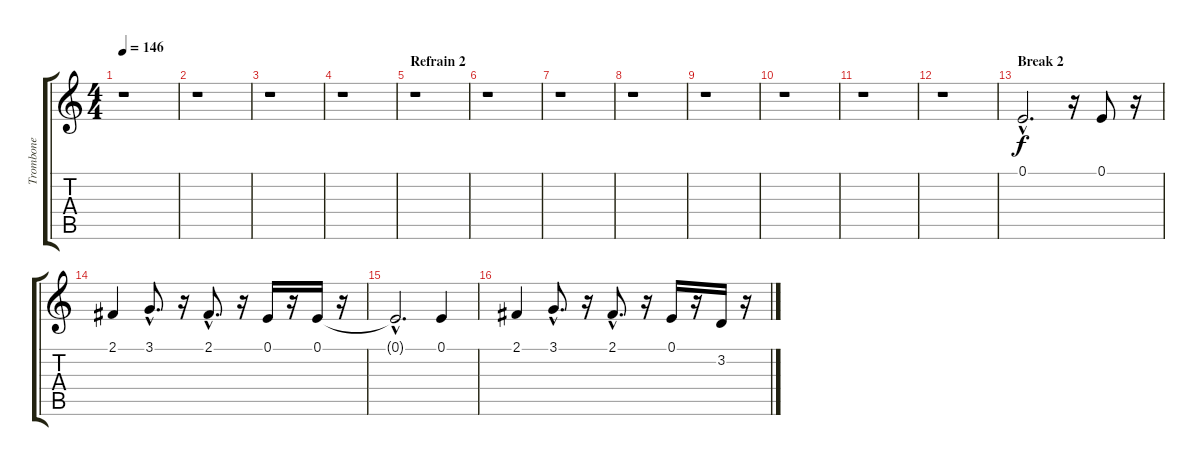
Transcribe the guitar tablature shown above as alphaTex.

\track ("Trombone" "Trombone") {instrument trombone}
\staff {score tabs}
\tuning (E4 B3 G3 D3 A2 E2) {hide}
\ts (4 4)
\tempo 146
\clef g2
\ks c
r.1{dy f} |
r.1 |
r.1 |
r.1 |
\section ("" "Refrain 2")
r.1 |
r.1 |
r.1 |
r.1 |
r.1 |
r.1 |
r.1 |
r.1 |
\section ("" "Break 2")
0.1{hac}.2{d} r.16 0.1.8 r.16 |
2.1.4 3.1{hac}.8{d} r.16 2.1{hac}.8{d} r.16 0.1.16 r.16 0.1.16 r.16 |
0.1{hac t}.2{d} 0.1.4 |
2.1.4 3.1{hac}.8{d} r.16 2.1{hac}.8{d} r.16 0.1.16 r.16 3.2.16 r.16
